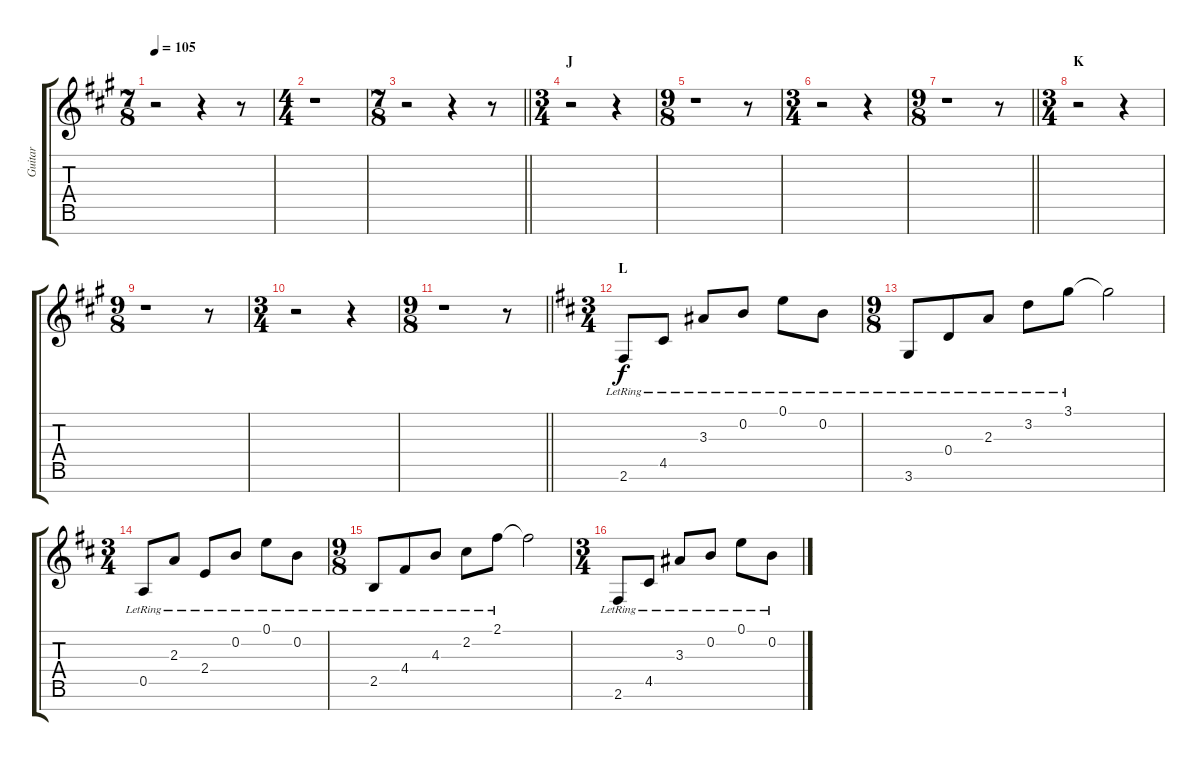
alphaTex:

\track ("Guitar" "Guitar") {instrument distortionguitar}
\staff {score tabs}
\tuning (E4 B3 G3 D3 A2 E2 B1) {hide}
\ts (7 8)
\tempo 105
\clef g2
\ks f#minor
r.2{dy f} r.4 r.8 |
\ts (4 4)
r.1 |
\ts (7 8)
\barLineRight lightlight
r.2 r.4 r.8 |
\ts (3 4)
\section ("" "J")
r.2 r.4 |
\ts (9 8)
r.1 r.8 |
\ts (3 4)
r.2 r.4 |
\ts (9 8)
\barLineRight lightlight
r.1 r.8 |
\ts (3 4)
\section ("" "K")
r.2 r.4 |
\ts (9 8)
r.1 r.8 |
\ts (3 4)
r.2 r.4 |
\ts (9 8)
\barLineRight lightlight
r.1 r.8 |
\ts (3 4)
\section ("" "L")
\ks bminor
2.6{lr}.8{volume 13 instrument acousticguitarsteel} 4.5{lr}.8 3.3{lr}.8 0.2{lr}.8 0.1{lr}.8 0.2{lr}.8 |
\ts (9 8)
3.6{lr}.8 0.4{lr}.8 2.3{lr}.8 3.2{lr}.8 3.1{lr}.8 3.1{t}.2 |
\ts (3 4)
0.5{lr}.8 2.3{lr}.8 2.4{lr}.8 0.2{lr}.8 0.1{lr}.8 0.2{lr}.8 |
\ts (9 8)
2.5{lr}.8 4.4{lr}.8 4.3{lr}.8 2.2{lr}.8 2.1{lr}.8 2.1{t}.2 |
\ts (3 4)
2.6{lr}.8 4.5{lr}.8 3.3{lr}.8 0.2{lr}.8 0.1{lr}.8 0.2{lr}.8
